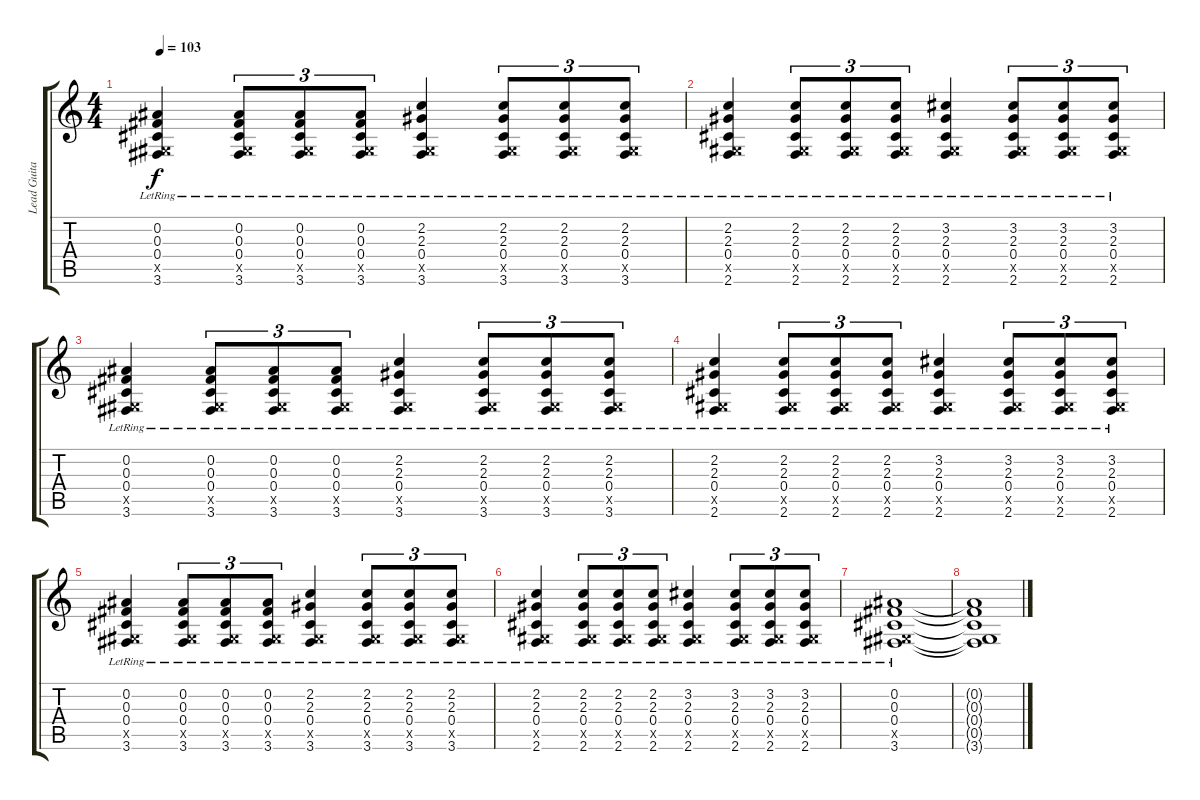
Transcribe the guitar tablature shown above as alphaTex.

\track ("Lead Guitar" "Lead Guita") {instrument acousticguitarsteel bank 77}
\staff {score tabs}
\tuning (Eb4 Bb3 Gb3 Db3 Ab2 Eb2) {hide}
\ts (4 4)
\tempo 103
\clef g2
\ks c
(0.2{lr} 0.3{lr} 0.4{lr} 0.5{x} 3.6{lr}).4{dy f} (0.2{lr} 0.3{lr} 0.4{lr} 0.5{x} 3.6{lr}).8{tu (3 2)} (0.2{lr} 0.3{lr} 0.4{lr} 0.5{x} 3.6{lr}).8{tu (3 2)} (0.2{lr} 0.3{lr} 0.4{lr} 0.5{x} 3.6{lr}).8{tu (3 2)} (2.2{lr} 2.3{lr} 0.4{lr} 0.5{x} 3.6{lr}).4 (2.2{lr} 2.3{lr} 0.4{lr} 0.5{x} 3.6{lr}).8{tu (3 2)} (2.2{lr} 2.3{lr} 0.4{lr} 0.5{x} 3.6{lr}).8{tu (3 2)} (2.2{lr} 2.3{lr} 0.4{lr} 0.5{x} 3.6{lr}).8{tu (3 2)} |
(2.2{lr} 2.3{lr} 0.4{lr} 0.5{x} 2.6{lr}).4 (2.2{lr} 2.3{lr} 0.4{lr} 0.5{x} 2.6{lr}).8{tu (3 2)} (2.2{lr} 2.3{lr} 0.4{lr} 0.5{x} 2.6{lr}).8{tu (3 2)} (2.2{lr} 2.3{lr} 0.4{lr} 0.5{x} 2.6{lr}).8{tu (3 2)} (3.2{lr} 2.3{lr} 0.4{lr} 0.5{x} 2.6{lr}).4 (3.2{lr} 2.3{lr} 0.4{lr} 0.5{x} 2.6{lr}).8{tu (3 2)} (3.2{lr} 2.3{lr} 0.4{lr} 0.5{x} 2.6{lr}).8{tu (3 2)} (3.2{lr} 2.3{lr} 0.4{lr} 0.5{x} 2.6{lr}).8{tu (3 2)} |
(0.2{lr} 0.3{lr} 0.4{lr} 0.5{x} 3.6{lr}).4 (0.2{lr} 0.3{lr} 0.4{lr} 0.5{x} 3.6{lr}).8{tu (3 2)} (0.2{lr} 0.3{lr} 0.4{lr} 0.5{x} 3.6{lr}).8{tu (3 2)} (0.2{lr} 0.3{lr} 0.4{lr} 0.5{x} 3.6{lr}).8{tu (3 2)} (2.2{lr} 2.3{lr} 0.4{lr} 0.5{x} 3.6{lr}).4 (2.2{lr} 2.3{lr} 0.4{lr} 0.5{x} 3.6{lr}).8{tu (3 2)} (2.2{lr} 2.3{lr} 0.4{lr} 0.5{x} 3.6{lr}).8{tu (3 2)} (2.2{lr} 2.3{lr} 0.4{lr} 0.5{x} 3.6{lr}).8{tu (3 2)} |
(2.2{lr} 2.3{lr} 0.4{lr} 0.5{x} 2.6{lr}).4 (2.2{lr} 2.3{lr} 0.4{lr} 0.5{x} 2.6{lr}).8{tu (3 2)} (2.2{lr} 2.3{lr} 0.4{lr} 0.5{x} 2.6{lr}).8{tu (3 2)} (2.2{lr} 2.3{lr} 0.4{lr} 0.5{x} 2.6{lr}).8{tu (3 2)} (3.2{lr} 2.3{lr} 0.4{lr} 0.5{x} 2.6{lr}).4 (3.2{lr} 2.3{lr} 0.4{lr} 0.5{x} 2.6{lr}).8{tu (3 2)} (3.2{lr} 2.3{lr} 0.4{lr} 0.5{x} 2.6{lr}).8{tu (3 2)} (3.2{lr} 2.3{lr} 0.4{lr} 0.5{x} 2.6{lr}).8{tu (3 2)} |
(0.2{lr} 0.3{lr} 0.4{lr} 0.5{x} 3.6{lr}).4 (0.2{lr} 0.3{lr} 0.4{lr} 0.5{x} 3.6{lr}).8{tu (3 2)} (0.2{lr} 0.3{lr} 0.4{lr} 0.5{x} 3.6{lr}).8{tu (3 2)} (0.2{lr} 0.3{lr} 0.4{lr} 0.5{x} 3.6{lr}).8{tu (3 2)} (2.2{lr} 2.3{lr} 0.4{lr} 0.5{x} 3.6{lr}).4 (2.2{lr} 2.3{lr} 0.4{lr} 0.5{x} 3.6{lr}).8{tu (3 2)} (2.2{lr} 2.3{lr} 0.4{lr} 0.5{x} 3.6{lr}).8{tu (3 2)} (2.2{lr} 2.3{lr} 0.4{lr} 0.5{x} 3.6{lr}).8{tu (3 2)} |
(2.2{lr} 2.3{lr} 0.4{lr} 0.5{x} 2.6{lr}).4 (2.2{lr} 2.3{lr} 0.4{lr} 0.5{x} 2.6{lr}).8{tu (3 2)} (2.2{lr} 2.3{lr} 0.4{lr} 0.5{x} 2.6{lr}).8{tu (3 2)} (2.2{lr} 2.3{lr} 0.4{lr} 0.5{x} 2.6{lr}).8{tu (3 2)} (3.2{lr} 2.3{lr} 0.4{lr} 0.5{x} 2.6{lr}).4 (3.2{lr} 2.3{lr} 0.4{lr} 0.5{x} 2.6{lr}).8{tu (3 2)} (3.2{lr} 2.3{lr} 0.4{lr} 0.5{x} 2.6{lr}).8{tu (3 2)} (3.2{lr} 2.3{lr} 0.4{lr} 0.5{x} 2.6{lr}).8{tu (3 2)} |
(0.2{lr} 0.3{lr} 0.4{lr} 0.5{x} 3.6{lr}).1 |
(0.2{t} 0.3{t} 0.4{t} 0.5{t} 3.6{t}).1
